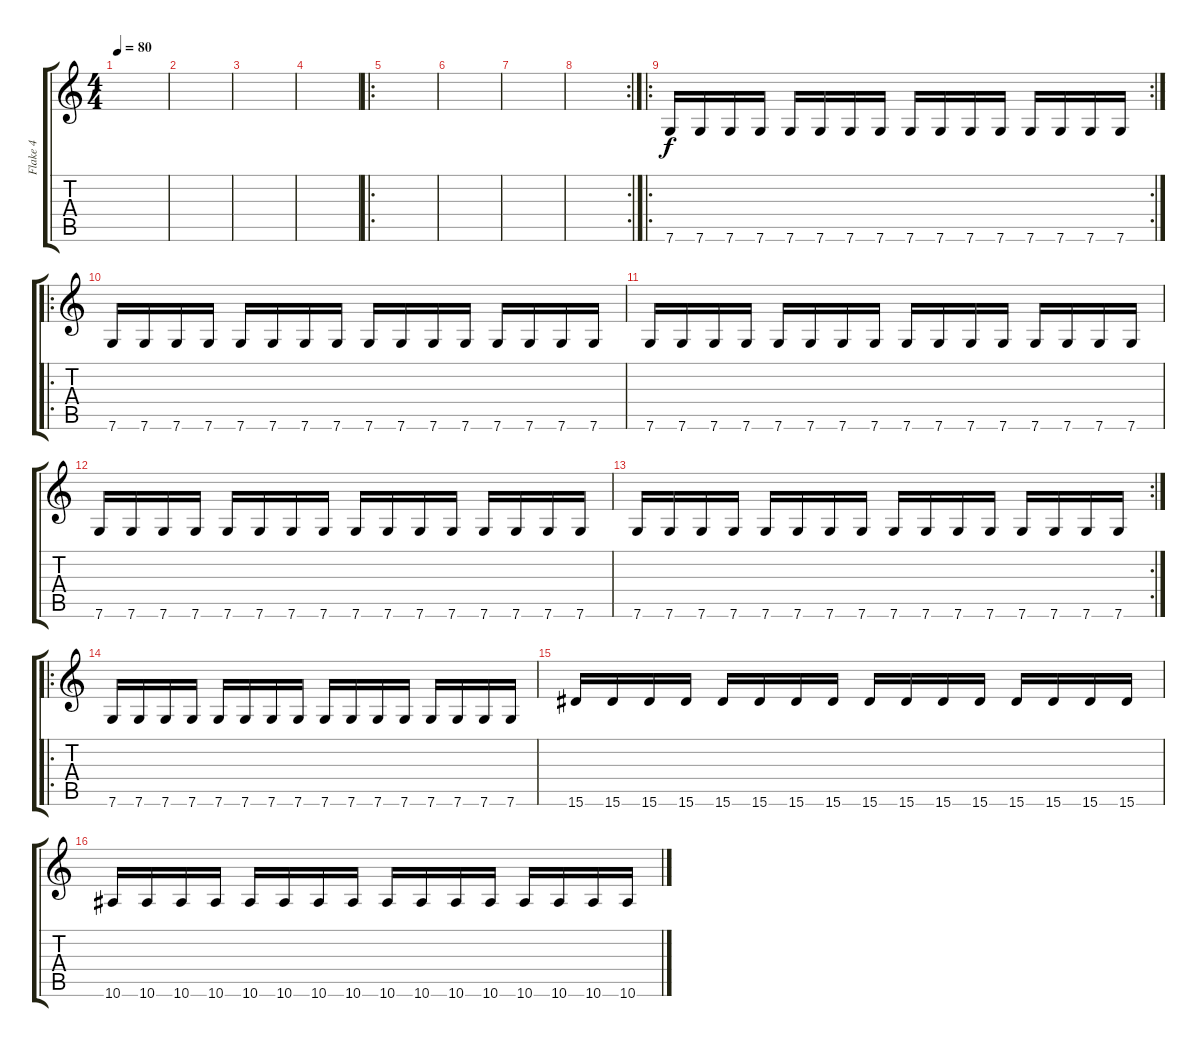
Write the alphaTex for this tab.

\track ("Flake 4" "Flake 4") {instrument synthbass1}
\staff {score tabs}
\tuning (D4 A3 F3 C3 G2 C2) {hide}
\ts (4 4)
\section ("" "")
\tempo 80
\clef g2
\ks c
|
|
|
|
\ro
|
|
|
\rc 2
|
\ro
\rc 2
7.6.16{volume 10} 7.6.16{volume 8} 7.6.16 7.6.16 7.6.16 7.6.16{volume 12} 7.6.16{volume 11} 7.6.16{volume 10} 7.6.16{volume 8} 7.6.16{volume 6} 7.6.16{volume 9} 7.6.16{volume 10} 7.6.16{volume 11} 7.6.16{volume 11} 7.6.16 7.6.16 |
\ro
7.6.16{volume 10} 7.6.16{volume 8} 7.6.16 7.6.16 7.6.16 7.6.16{volume 12} 7.6.16{volume 11} 7.6.16{volume 10} 7.6.16{volume 8} 7.6.16{volume 6} 7.6.16{volume 9} 7.6.16{volume 10} 7.6.16{volume 11} 7.6.16{volume 11} 7.6.16 7.6.16 |
7.6.16{volume 10} 7.6.16{volume 8} 7.6.16 7.6.16 7.6.16 7.6.16{volume 12} 7.6.16{volume 11} 7.6.16{volume 10} 7.6.16{volume 8} 7.6.16{volume 6} 7.6.16{volume 9} 7.6.16{volume 10} 7.6.16{volume 11} 7.6.16{volume 11} 7.6.16 7.6.16 |
7.6.16{volume 10} 7.6.16{volume 8} 7.6.16 7.6.16 7.6.16 7.6.16{volume 12} 7.6.16{volume 11} 7.6.16{volume 10} 7.6.16{volume 8} 7.6.16{volume 6} 7.6.16{volume 9} 7.6.16{volume 10} 7.6.16{volume 11} 7.6.16{volume 11} 7.6.16 7.6.16 |
\rc 2
7.6.16{volume 10} 7.6.16{volume 8} 7.6.16 7.6.16 7.6.16 7.6.16{volume 12} 7.6.16{volume 11} 7.6.16{volume 10} 7.6.16{volume 8} 7.6.16{volume 6} 7.6.16{volume 9} 7.6.16{volume 10} 7.6.16{volume 11} 7.6.16{volume 11} 7.6.16 7.6.16 |
\ro
7.6.16{volume 10} 7.6.16{volume 8} 7.6.16 7.6.16 7.6.16 7.6.16{volume 12} 7.6.16{volume 11} 7.6.16{volume 10} 7.6.16{volume 8} 7.6.16{volume 6} 7.6.16{volume 9} 7.6.16{volume 10} 7.6.16{volume 11} 7.6.16{volume 11} 7.6.16 7.6.16 |
15.6.16{volume 10} 15.6.16{volume 8} 15.6.16 15.6.16 15.6.16 15.6.16{volume 12} 15.6.16{volume 11} 15.6.16{volume 10} 15.6.16{volume 8} 15.6.16{volume 6} 15.6.16{volume 9} 15.6.16{volume 10} 15.6.16{volume 11} 15.6.16{volume 11} 15.6.16 15.6.16 |
10.6.16{volume 10} 10.6.16{volume 8} 10.6.16 10.6.16 10.6.16 10.6.16{volume 12} 10.6.16{volume 11} 10.6.16{volume 10} 10.6.16{volume 8} 10.6.16{volume 6} 10.6.16{volume 9} 10.6.16{volume 10} 10.6.16{volume 11} 10.6.16{volume 11} 10.6.16 10.6.16
